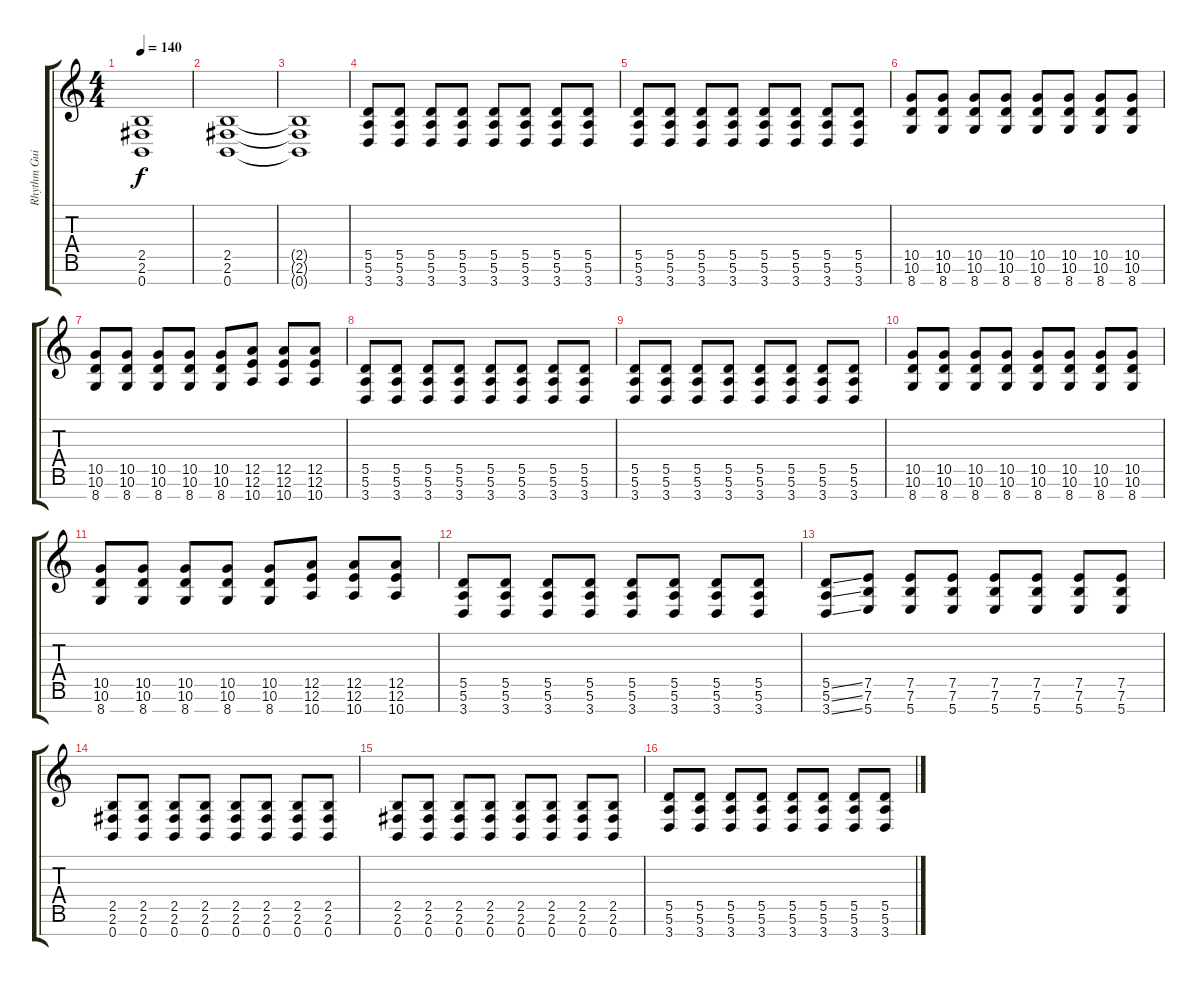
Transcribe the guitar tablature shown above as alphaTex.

\track ("Rhythm Guitar 2" "Rhythm Gui") {instrument overdrivenguitar}
\staff {score tabs}
\tuning (E4 B3 G3 D3 A2 E2 B1) {hide}
\ts (4 4)
\tempo 140
\clef g2
\ks c
(2.5{t} 2.6{t} 0.7{t}).1{dy f} |
(2.5 2.6 0.7).1 |
(2.5{t} 2.6{t} 0.7{t}).1 |
(5.5 5.6 3.7).8 (5.5 5.6 3.7).8 (5.5 5.6 3.7).8 (5.5 5.6 3.7).8 (5.5 5.6 3.7).8 (5.5 5.6 3.7).8 (5.5 5.6 3.7).8 (5.5 5.6 3.7).8 |
(5.5 5.6 3.7).8 (5.5 5.6 3.7).8 (5.5 5.6 3.7).8 (5.5 5.6 3.7).8 (5.5 5.6 3.7).8 (5.5 5.6 3.7).8 (5.5 5.6 3.7).8 (5.5 5.6 3.7).8 |
(10.5 10.6 8.7).8 (10.5 10.6 8.7).8 (10.5 10.6 8.7).8 (10.5 10.6 8.7).8 (10.5 10.6 8.7).8 (10.5 10.6 8.7).8 (10.5 10.6 8.7).8 (10.5 10.6 8.7).8 |
(10.5 10.6 8.7).8 (10.5 10.6 8.7).8 (10.5 10.6 8.7).8 (10.5 10.6 8.7).8 (10.5 10.6 8.7).8 (12.5 12.6 10.7).8 (12.5 12.6 10.7).8 (12.5 12.6 10.7).8 |
(5.5 5.6 3.7).8 (5.5 5.6 3.7).8 (5.5 5.6 3.7).8 (5.5 5.6 3.7).8 (5.5 5.6 3.7).8 (5.5 5.6 3.7).8 (5.5 5.6 3.7).8 (5.5 5.6 3.7).8 |
(5.5 5.6 3.7).8 (5.5 5.6 3.7).8 (5.5 5.6 3.7).8 (5.5 5.6 3.7).8 (5.5 5.6 3.7).8 (5.5 5.6 3.7).8 (5.5 5.6 3.7).8 (5.5 5.6 3.7).8 |
(10.5 10.6 8.7).8 (10.5 10.6 8.7).8 (10.5 10.6 8.7).8 (10.5 10.6 8.7).8 (10.5 10.6 8.7).8 (10.5 10.6 8.7).8 (10.5 10.6 8.7).8 (10.5 10.6 8.7).8 |
(10.5 10.6 8.7).8 (10.5 10.6 8.7).8 (10.5 10.6 8.7).8 (10.5 10.6 8.7).8 (10.5 10.6 8.7).8 (12.5 12.6 10.7).8 (12.5 12.6 10.7).8 (12.5 12.6 10.7).8 |
(5.5 5.6 3.7).8 (5.5 5.6 3.7).8 (5.5 5.6 3.7).8 (5.5 5.6 3.7).8 (5.5 5.6 3.7).8 (5.5 5.6 3.7).8 (5.5 5.6 3.7).8 (5.5 5.6 3.7).8 |
(5.5{ss} 5.6{ss} 3.7{ss}).8 (7.5 7.6 5.7).8 (7.5 7.6 5.7).8 (7.5 7.6 5.7).8 (7.5 7.6 5.7).8 (7.5 7.6 5.7).8 (7.5 7.6 5.7).8 (7.5 7.6 5.7).8 |
(2.5 2.6 0.7).8 (2.5 2.6 0.7).8 (2.5 2.6 0.7).8 (2.5 2.6 0.7).8 (2.5 2.6 0.7).8 (2.5 2.6 0.7).8 (2.5 2.6 0.7).8 (2.5 2.6 0.7).8 |
(2.5 2.6 0.7).8 (2.5 2.6 0.7).8 (2.5 2.6 0.7).8 (2.5 2.6 0.7).8 (2.5 2.6 0.7).8 (2.5 2.6 0.7).8 (2.5 2.6 0.7).8 (2.5 2.6 0.7).8 |
(5.5 5.6 3.7).8 (5.5 5.6 3.7).8 (5.5 5.6 3.7).8 (5.5 5.6 3.7).8 (5.5 5.6 3.7).8 (5.5 5.6 3.7).8 (5.5 5.6 3.7).8 (5.5 5.6 3.7).8
